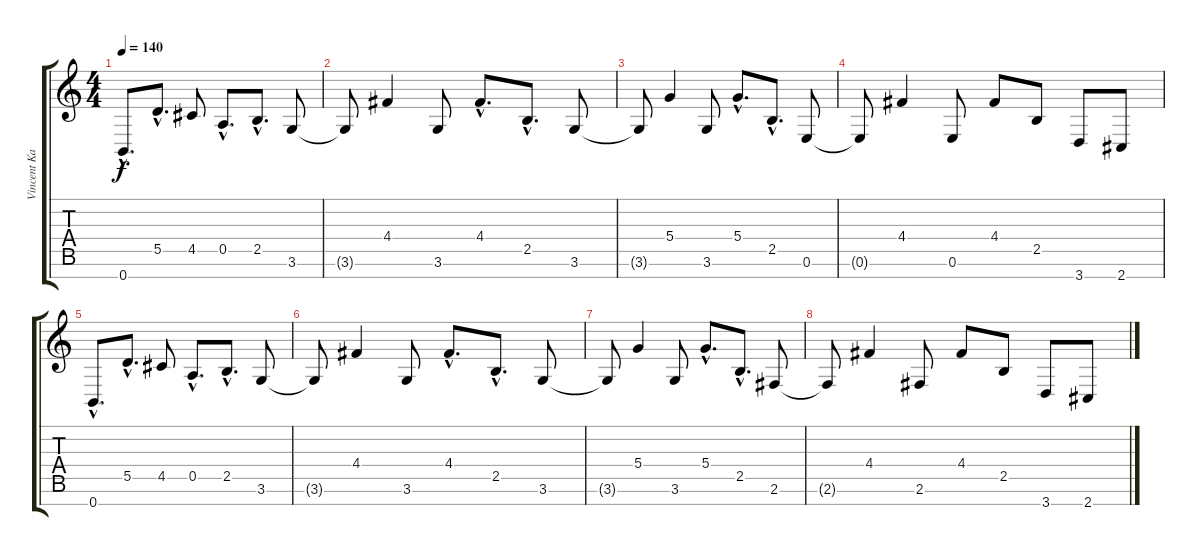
\track ("Vincent Kawanach (Guitar)" "Vincent Ka") {instrument electricguitarclean}
\staff {score tabs}
\tuning (E4 B3 G3 D3 A2 E2 B1) {hide}
\ts (4 4)
\tempo 140
\clef g2
\ks c
0.7{hac}.8{d dy f} 5.5{hac}.8{d} 4.5.8 0.5{hac}.8{d} 2.5{hac}.8{d} 3.6.8 |
3.6{t}.8 4.4.4 3.6.8 4.4{hac}.8{d} 2.5{hac}.8{d} 3.6.8 |
3.6{t}.8 5.4.4 3.6.8 5.4{hac}.8{d} 2.5{hac}.8{d} 0.6.8 |
0.6{t}.8 4.4.4 0.6.8 4.4.8 2.5.8 3.7.8 2.7.8 |
0.7{hac}.8{d} 5.5{hac}.8{d} 4.5.8 0.5{hac}.8{d} 2.5{hac}.8{d} 3.6.8 |
3.6{t}.8 4.4.4 3.6.8 4.4{hac}.8{d} 2.5{hac}.8{d} 3.6.8 |
3.6{t}.8 5.4.4 3.6.8 5.4{hac}.8{d} 2.5{hac}.8{d} 2.6.8 |
2.6{t}.8 4.4.4 2.6.8 4.4.8 2.5.8 3.7.8 2.7.8
